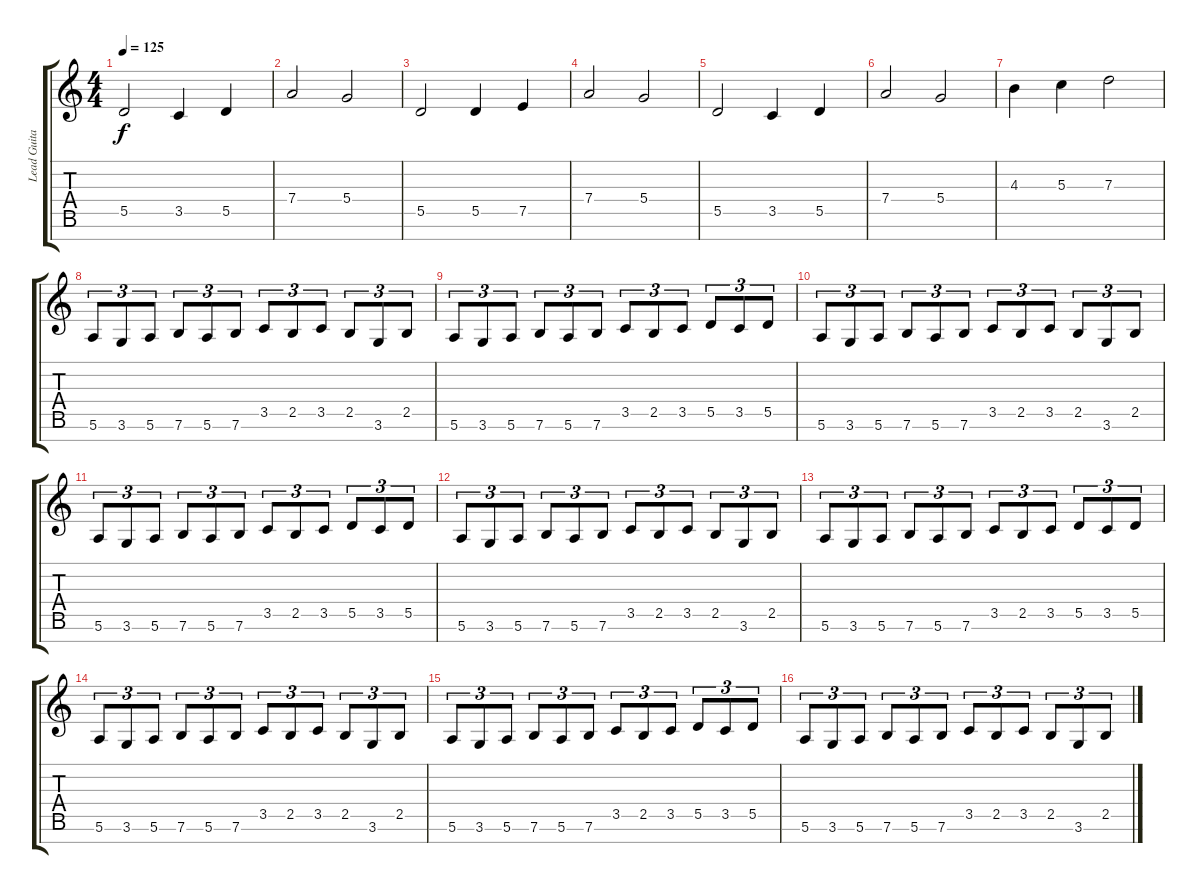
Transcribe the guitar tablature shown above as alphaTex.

\track ("Lead Guitar" "Lead Guita") {instrument electricguitarclean}
\staff {score tabs}
\tuning (E4 B3 G3 D3 A2 E2 B1) {hide}
\ts (4 4)
\tempo 125
\clef g2
\ks c
5.5.2{dy f} 3.5.4 5.5.4 |
7.4.2 5.4.2 |
5.5.2 5.5.4 7.5.4 |
7.4.2 5.4.2 |
5.5.2 3.5.4 5.5.4 |
7.4.2 5.4.2 |
4.3.4 5.3.4 7.3.2 |
5.6.8{tu (3 2) instrument distortionguitar} 3.6.8{tu (3 2)} 5.6.8{tu (3 2)} 7.6.8{tu (3 2)} 5.6.8{tu (3 2)} 7.6.8{tu (3 2)} 3.5.8{tu (3 2)} 2.5.8{tu (3 2)} 3.5.8{tu (3 2)} 2.5.8{tu (3 2)} 3.6.8{tu (3 2)} 2.5.8{tu (3 2)} |
5.6.8{tu (3 2)} 3.6.8{tu (3 2)} 5.6.8{tu (3 2)} 7.6.8{tu (3 2)} 5.6.8{tu (3 2)} 7.6.8{tu (3 2)} 3.5.8{tu (3 2)} 2.5.8{tu (3 2)} 3.5.8{tu (3 2)} 5.5.8{tu (3 2)} 3.5.8{tu (3 2)} 5.5.8{tu (3 2)} |
5.6.8{tu (3 2) instrument distortionguitar} 3.6.8{tu (3 2)} 5.6.8{tu (3 2)} 7.6.8{tu (3 2)} 5.6.8{tu (3 2)} 7.6.8{tu (3 2)} 3.5.8{tu (3 2)} 2.5.8{tu (3 2)} 3.5.8{tu (3 2)} 2.5.8{tu (3 2)} 3.6.8{tu (3 2)} 2.5.8{tu (3 2)} |
5.6.8{tu (3 2)} 3.6.8{tu (3 2)} 5.6.8{tu (3 2)} 7.6.8{tu (3 2)} 5.6.8{tu (3 2)} 7.6.8{tu (3 2)} 3.5.8{tu (3 2)} 2.5.8{tu (3 2)} 3.5.8{tu (3 2)} 5.5.8{tu (3 2)} 3.5.8{tu (3 2)} 5.5.8{tu (3 2)} |
5.6.8{tu (3 2) instrument distortionguitar} 3.6.8{tu (3 2)} 5.6.8{tu (3 2)} 7.6.8{tu (3 2)} 5.6.8{tu (3 2)} 7.6.8{tu (3 2)} 3.5.8{tu (3 2)} 2.5.8{tu (3 2)} 3.5.8{tu (3 2)} 2.5.8{tu (3 2)} 3.6.8{tu (3 2)} 2.5.8{tu (3 2)} |
5.6.8{tu (3 2)} 3.6.8{tu (3 2)} 5.6.8{tu (3 2)} 7.6.8{tu (3 2)} 5.6.8{tu (3 2)} 7.6.8{tu (3 2)} 3.5.8{tu (3 2)} 2.5.8{tu (3 2)} 3.5.8{tu (3 2)} 5.5.8{tu (3 2)} 3.5.8{tu (3 2)} 5.5.8{tu (3 2)} |
5.6.8{tu (3 2) instrument distortionguitar} 3.6.8{tu (3 2)} 5.6.8{tu (3 2)} 7.6.8{tu (3 2)} 5.6.8{tu (3 2)} 7.6.8{tu (3 2)} 3.5.8{tu (3 2)} 2.5.8{tu (3 2)} 3.5.8{tu (3 2)} 2.5.8{tu (3 2)} 3.6.8{tu (3 2)} 2.5.8{tu (3 2)} |
5.6.8{tu (3 2)} 3.6.8{tu (3 2)} 5.6.8{tu (3 2)} 7.6.8{tu (3 2)} 5.6.8{tu (3 2)} 7.6.8{tu (3 2)} 3.5.8{tu (3 2)} 2.5.8{tu (3 2)} 3.5.8{tu (3 2)} 5.5.8{tu (3 2)} 3.5.8{tu (3 2)} 5.5.8{tu (3 2)} |
5.6.8{tu (3 2) instrument distortionguitar} 3.6.8{tu (3 2)} 5.6.8{tu (3 2)} 7.6.8{tu (3 2)} 5.6.8{tu (3 2)} 7.6.8{tu (3 2)} 3.5.8{tu (3 2)} 2.5.8{tu (3 2)} 3.5.8{tu (3 2)} 2.5.8{tu (3 2)} 3.6.8{tu (3 2)} 2.5.8{tu (3 2)}
